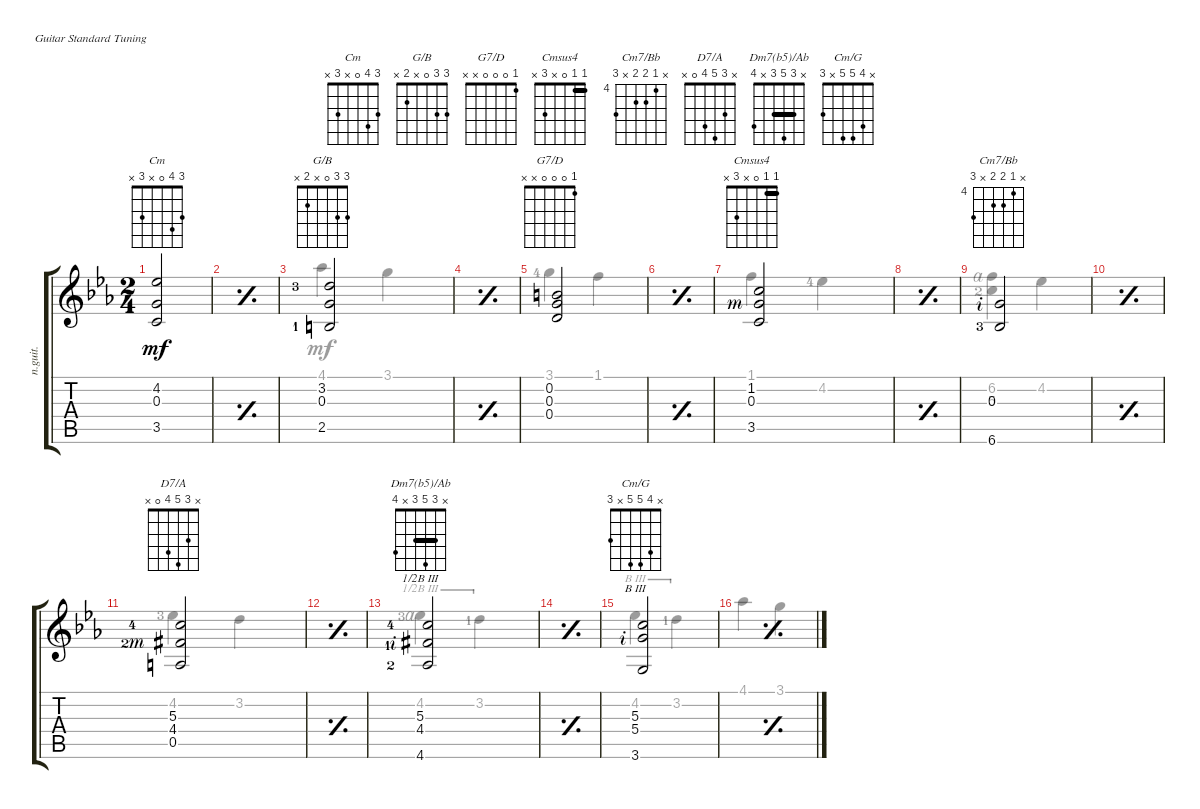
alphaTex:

\defaultSystemsLayout 4
\bracketExtendMode groupsimilarinstruments
\otherSystemsTrackNameOrientation horizontal
\chordDiagramsInScore
\track ("Guitarra" "n.guit.") {instrument acousticguitarnylon}
\staff {score tabs}
\tuning (E4 B3 G3 D3 A2 E2)
\chord ("Cm" 3 4 0 x 3 x)
\chord ("G/B" 3 3 0 x 2 x)
\chord ("G7/D" 1 0 0 0 x x)
\chord ("Cmsus4" 1 1 0 x 3 x) {barre 1}
\chord ("Cm7/Bb" x 4 5 5 x 6) {firstfret 4}
\chord ("D7/A" x 3 5 4 0 x)
\chord ("Dm7(b5)/Ab" x 3 5 3 x 4) {barre 3}
\chord ("Cm/G" x 4 5 5 x 3)
\voice
\ts (2 4)
\beaming (8 2 2)
\tempo (80 hide)
\clef g2
\ks eb
(3.5{acc forcenatural} 0.3{acc forcenatural} 4.2{acc b}).2{ch "Cm" dy mf instrument acousticguitarnylon beam Up} |
\simile simple
|
\simile none
(2.5{lf 2 acc forcenatural} 0.3{acc forcenatural} 3.2{lf 4 acc forcenatural}).2{ch "G/B" beam Up} |
\simile simple
|
\simile none
(0.4{acc forcenatural} 0.2{acc forcenatural} 0.3{acc forcenatural}).2{ch "G7/D" beam Up} |
\simile simple
|
\simile none
(3.5{acc forcenatural} 0.3{rf 3 acc forcenatural} 1.2{acc forcenatural}).2{ch "Cmsus4" beam Up} |
\simile simple
|
\simile none
(6.6{lf 4 acc b} 0.3{rf 2 acc forcenatural}).2{ch "Cm7/Bb" beam Up} |
\simile simple
|
\simile none
(4.4{lf 3 rf 3 acc #} 5.3{lf 5 acc forcenatural} 0.5{acc forcenatural}).2{ch "D7/A" beam Up} |
\simile simple
|
\simile none
(4.6{lf 3 acc b} 4.4{lf 2 rf 2 acc #} 5.3{lf 5 acc forcenatural}).2{ch "Dm7(b5)/Ab" barre (3 half) beam Up} |
\simile simple
|
\simile none
(3.6{acc forcenatural} 5.4{rf 2 acc forcenatural} 5.3{acc forcenatural}).2{ch "Cm/G" barre (3 full) beam Up} |
\simile simple
\voice
\clef g2
\ottava regular
\simile none
\ks eb
4.1{acc b}.4{dy mf beam Down} 3.1{acc forcenatural}.4{beam Down} |
\simile simple
|
\simile none
4.1{acc b}.4{beam Down} 3.1{acc forcenatural}.4{beam Down} |
\simile simple
|
\simile none
3.1{lf 5 acc forcenatural}.4{beam Down} 1.1{acc forcenatural}.4{beam Down} |
\simile simple
|
\simile none
1.1{acc forcenatural}.4{beam Down} 4.2{lf 5 acc b}.4{beam Down} |
\simile simple
|
\simile none
(6.2{rf 4 acc forcenatural} 5.3{lf 3 acc forcenatural}).4{beam Down} 4.2{acc b}.4{beam Down} |
\simile simple
|
\simile none
4.2{lf 4 acc b}.4{beam Down} 3.2{acc forcenatural}.4{beam Down} |
\simile simple
|
\simile none
4.2{lf 4 rf 4 acc b}.4{barre (3 half) beam Down} 3.2{lf 2 acc forcenatural}.4{barre (3 half) beam Down} |
\simile simple
|
\simile none
4.2{acc b}.4{barre (3 full) beam Down} 3.2{lf 2 acc forcenatural}.4{barre (3 full) beam Down} |
\simile simple
